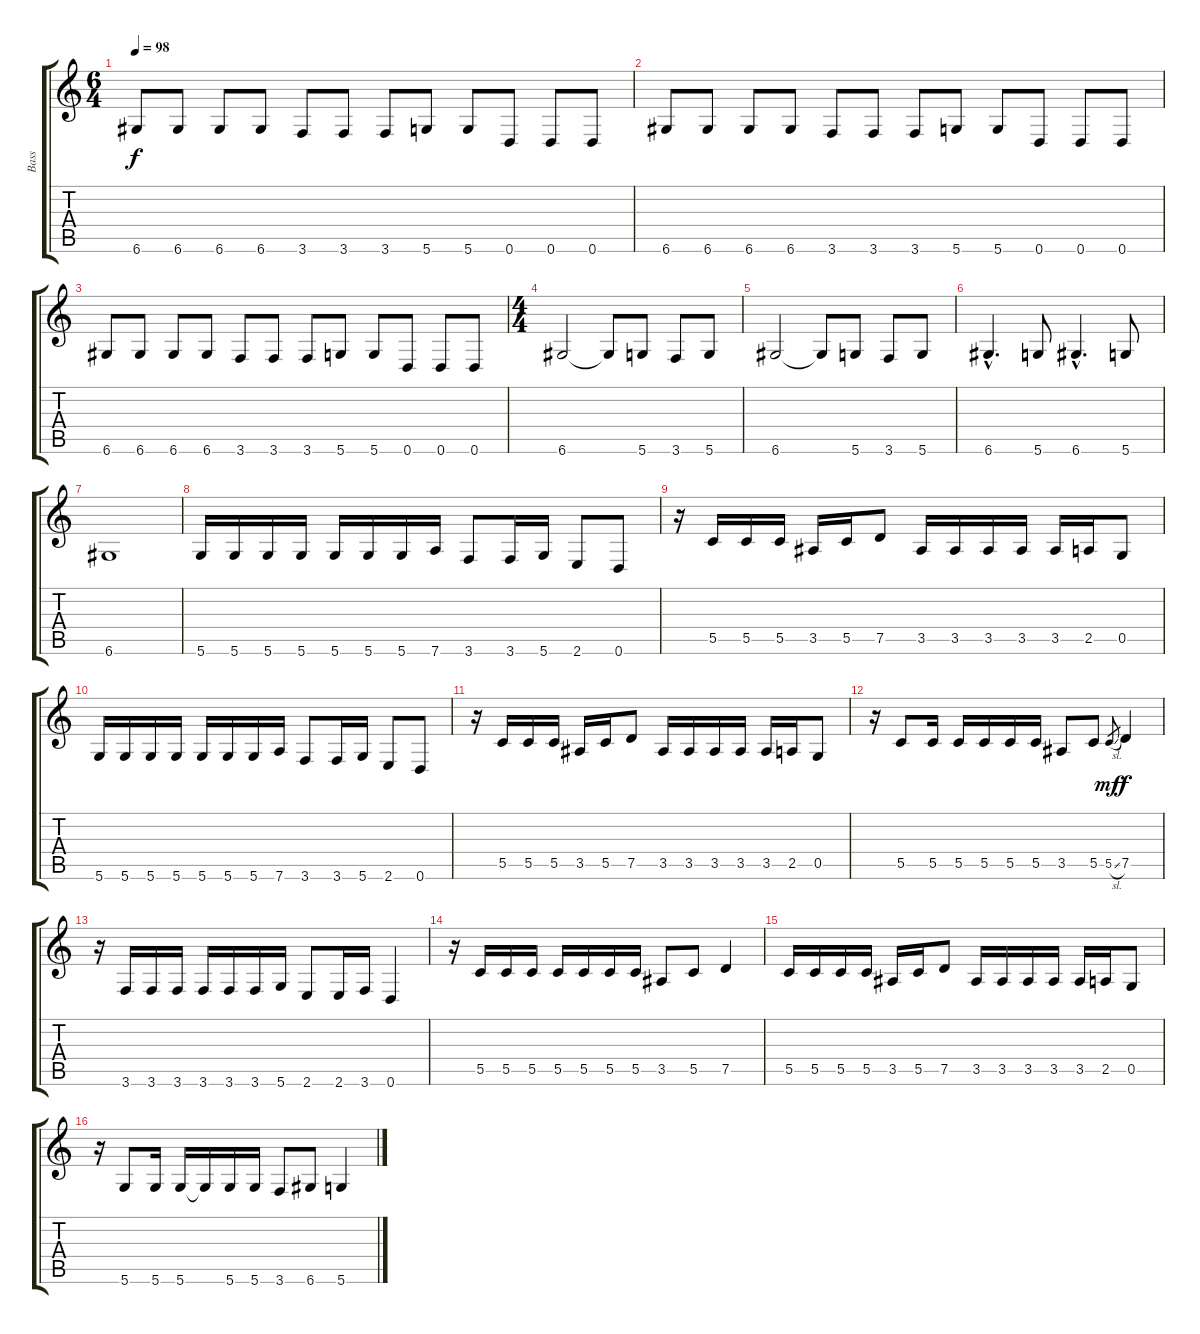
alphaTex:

\track ("Bass" "Bass") {instrument electricbasspick}
\staff {score tabs}
\tuning (D4 G3 G3 D3 G2 D2) {hide}
\ts (6 4)
\tempo 98
\clef g2
\ks c
6.6.8{dy f instrument electricbasspick} 6.6.8 6.6.8 6.6.8 3.6.8 3.6.8 3.6.8 5.6.8 5.6.8 0.6.8 0.6.8 0.6.8 |
6.6.8 6.6.8 6.6.8 6.6.8 3.6.8 3.6.8 3.6.8 5.6.8 5.6.8 0.6.8 0.6.8 0.6.8 |
6.6.8 6.6.8 6.6.8 6.6.8 3.6.8 3.6.8 3.6.8 5.6.8 5.6.8 0.6.8 0.6.8 0.6.8 |
\ts (4 4)
6.6.2 6.6{t}.8 5.6.8 3.6.8 5.6.8 |
6.6.2 6.6{t}.8 5.6.8 3.6.8 5.6.8 |
6.6{hac}.4{d} 5.6.8 6.6{hac}.4{d} 5.6.8 |
6.6.1 |
5.6.16 5.6.16 5.6.16 5.6.16 5.6.16 5.6.16 5.6.16 7.6.16 3.6.8 3.6.16 5.6.16 2.6.8 0.6.8 |
r.16 5.5.16 5.5.16 5.5.16 3.5.16 5.5.16 7.5.8 3.5.16 3.5.16 3.5.16 3.5.16 3.5.16 2.5.16 0.5.8 |
5.6.16 5.6.16 5.6.16 5.6.16 5.6.16 5.6.16 5.6.16 7.6.16 3.6.8 3.6.16 5.6.16 2.6.8 0.6.8 |
r.16 5.5.16 5.5.16 5.5.16 3.5.16 5.5.16 7.5.8 3.5.16 3.5.16 3.5.16 3.5.16 3.5.16 2.5.16 0.5.8 |
r.16 5.5.8 5.5.16 5.5.16 5.5.16 5.5.16 5.5.16 3.5.8 5.5.8 5.5{sl}.8{gr dy mf} 7.5.4{dy f} |
r.16 3.6.16 3.6.16 3.6.16 3.6.16 3.6.16 3.6.16 5.6.16 2.6.8 2.6.16 3.6.16 0.6.4 |
r.16 5.5.16 5.5.16 5.5.16 5.5.16 5.5.16 5.5.16 5.5.16 3.5.8 5.5.8 7.5.4 |
5.5.16 5.5.16 5.5.16 5.5.16 3.5.16 5.5.16 7.5.8 3.5.16 3.5.16 3.5.16 3.5.16 3.5.16 2.5.16 0.5.8 |
r.16 5.6.8 5.6.16 5.6.16 5.6{t}.16 5.6.16 5.6.16 3.6.8 6.6.8 5.6.4
